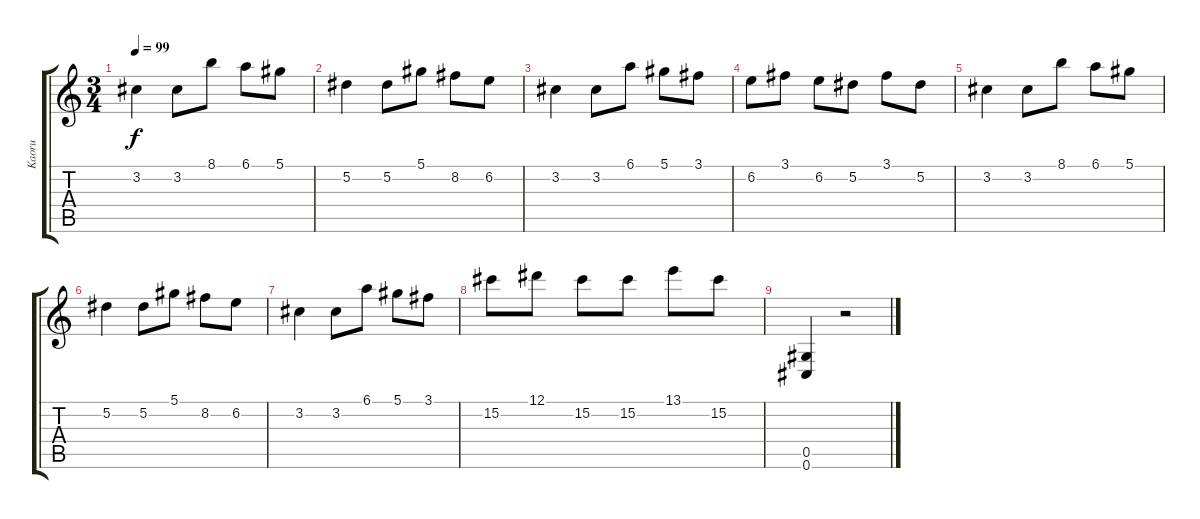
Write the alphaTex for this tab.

\track ("Kaoru" "Kaoru") {instrument electricguitarjazz}
\staff {score tabs}
\tuning (Eb4 Bb3 Gb3 Db3 Ab2 Db2) {hide}
\ts (3 4)
\tempo 99
\clef g2
\ks c
3.2.4{dy f volume 11 balance 8 instrument electricguitarclean} 3.2.8 8.1.8 6.1.8 5.1.8 |
5.2.4 5.2.8 5.1.8 8.2.8 6.2.8 |
3.2.4 3.2.8 6.1.8 5.1.8 3.1.8 |
6.2.8 3.1.8 6.2.8 5.2.8 3.1.8 5.2.8 |
3.2.4 3.2.8 8.1.8 6.1.8 5.1.8 |
5.2.4 5.2.8 5.1.8 8.2.8 6.2.8 |
3.2.4 3.2.8 6.1.8 5.1.8 3.1.8 |
15.2.8 12.1.8 15.2.8 15.2.8 13.1.8 15.2.8 |
(0.5 0.6).4{volume 9 balance 1 instrument distortionguitar} r.2
